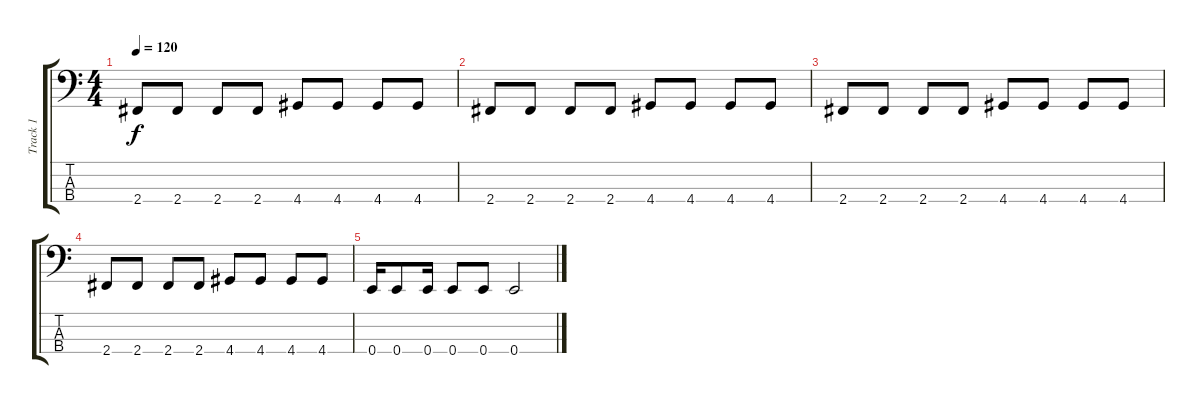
\track ("Track 1" "Track 1") {instrument electricbassfinger}
\staff {score tabs}
\tuning (G2 D2 A1 E1) {hide}
\ts (4 4)
\tempo 120
\clef f4
\ks c
2.4.8{dy f} 2.4.8 2.4.8 2.4.8 4.4.8 4.4.8 4.4.8 4.4.8 |
2.4.8 2.4.8 2.4.8 2.4.8 4.4.8 4.4.8 4.4.8 4.4.8 |
2.4.8 2.4.8 2.4.8 2.4.8 4.4.8 4.4.8 4.4.8 4.4.8 |
2.4.8 2.4.8 2.4.8 2.4.8 4.4.8 4.4.8 4.4.8 4.4.8 |
0.4.16 0.4.8 0.4.16 0.4.8 0.4.8 0.4.2
